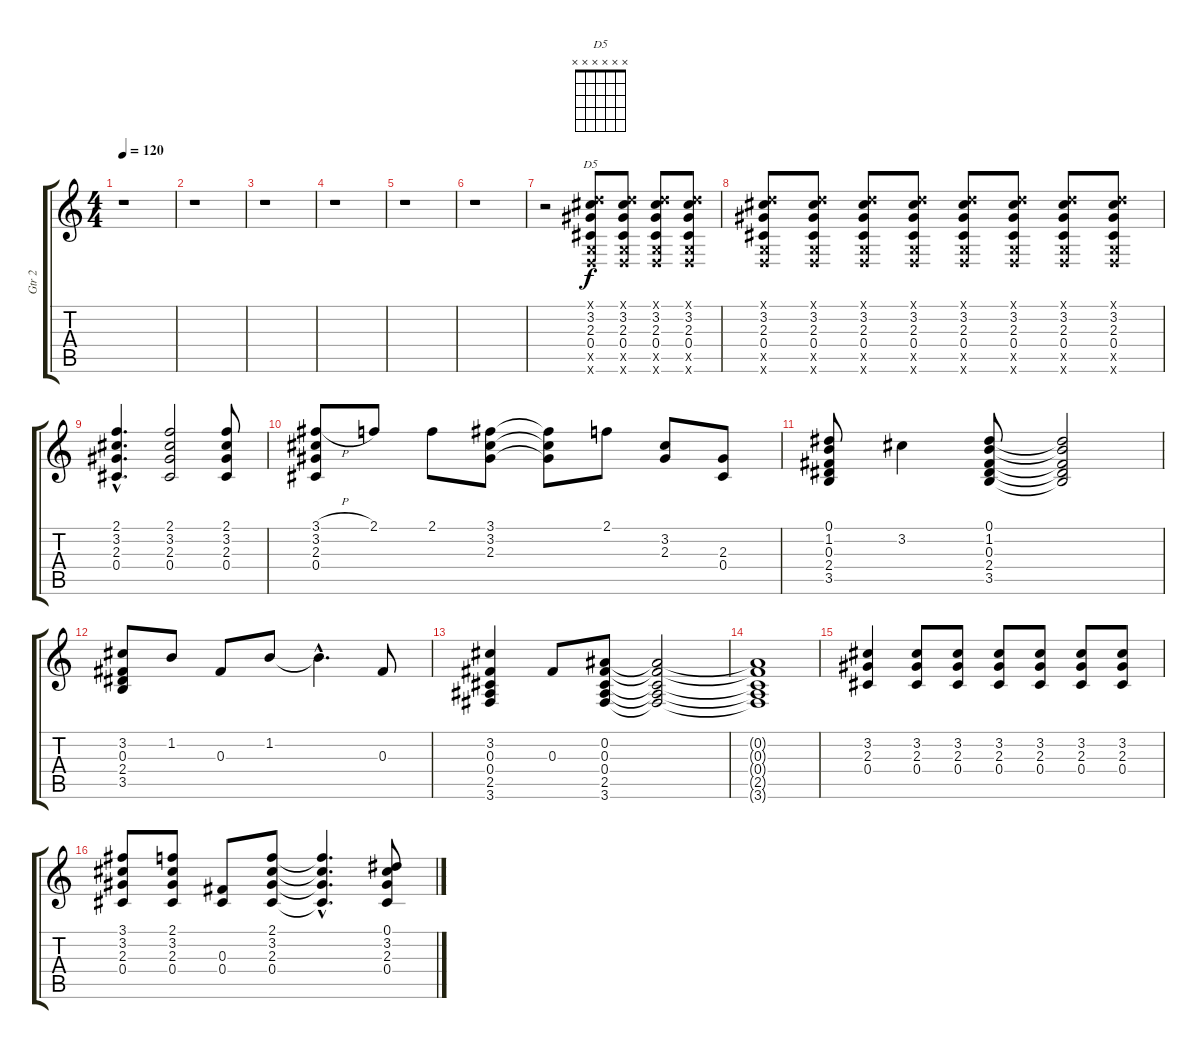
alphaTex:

\track ("Gtr 2" "Gtr 2") {instrument electricguitarclean}
\staff {score tabs}
\tuning (Eb4 Bb3 Gb3 Db3 Ab2 Eb2) {hide}
\chord ("D5" x x x x x x)
\ts (4 4)
\tempo 120
\clef g2
\ks c
r.1{dy f instrument electricguitarclean} |
r.1 |
r.1 |
r.1 |
r.1 |
r.1 |
r.2 (-1.1{x} 3.2 2.3 0.4 -1.5{x} -1.6{x}).8{ch "D5"} (-1.1{x} 3.2 2.3 0.4 -1.5{x} -1.6{x}).8 (-1.1{x} 3.2 2.3 0.4 -1.5{x} -1.6{x}).8 (-1.1{x} 3.2 2.3 0.4 -1.5{x} -1.6{x}).8 |
(-1.1{x} 3.2 2.3 0.4 -1.5{x} -1.6{x}).8 (-1.1{x} 3.2 2.3 0.4 -1.5{x} -1.6{x}).8 (-1.1{x} 3.2 2.3 0.4 -1.5{x} -1.6{x}).8 (-1.1{x} 3.2 2.3 0.4 -1.5{x} -1.6{x}).8 (-1.1{x} 3.2 2.3 0.4 -1.5{x} -1.6{x}).8 (-1.1{x} 3.2 2.3 0.4 -1.5{x} -1.6{x}).8 (-1.1{x} 3.2 2.3 0.4 -1.5{x} -1.6{x}).8 (-1.1{x} 3.2 2.3 0.4 -1.5{x} -1.6{x}).8 |
(2.1{hac} 3.2{hac} 2.3{hac} 0.4{hac}).4{d} (2.1 3.2 2.3 0.4).2 (2.1 3.2 2.3 0.4).8 |
(3.1{h} 3.2 2.3 0.4).8 2.1.8 2.1.8 (3.1 3.2 2.3).8 (3.1{t} 3.2{t} 2.3{t}).8 2.1.8 (3.2 2.3).8 (2.3 0.4).8 |
(0.1 1.2 0.3 2.4 3.5).8 3.2.4 (0.1 1.2 0.3 2.4 3.5).8 (0.1{t} 1.2{t} 0.3{t} 2.4{t} 3.5{t}).2 |
(3.2 0.3 2.4 3.5).8 1.2.8 0.3.8 1.2.8 1.2{hac t}.4{d} 0.3.8 |
(3.2 0.3 0.4 2.5 3.6).4 0.3.8 (0.2 0.3 0.4 2.5 3.6).8 (0.2{t} 0.3{t} 0.4{t} 2.5{t} 3.6{t}).2 |
(0.2{t} 0.3{t} 0.4{t} 2.5{t} 3.6{t}).1 |
(3.2 2.3 0.4).4 (3.2 2.3 0.4).8 (3.2 2.3 0.4).8 (3.2 2.3 0.4).8 (3.2 2.3 0.4).8 (3.2 2.3 0.4).8 (3.2 2.3 0.4).8 |
(3.1 3.2 2.3 0.4).8 (2.1 3.2 2.3 0.4).8 (0.3 0.4).8 (2.1 3.2 2.3 0.4).8 (2.1{hac t} 3.2{hac t} 2.3{hac t} 0.4{hac t}).4{d} (0.1 3.2 2.3 0.4).8
